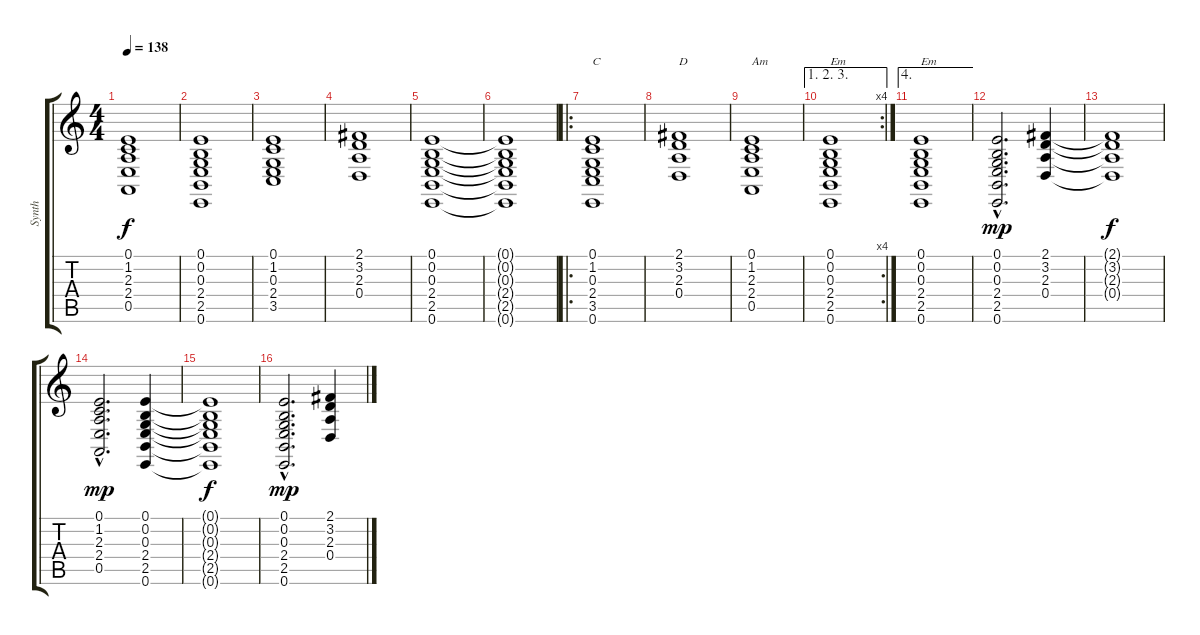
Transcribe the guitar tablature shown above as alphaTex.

\track ("Synth" "Synth") {instrument synthstrings1}
\staff {score tabs}
\tuning (E4 B3 G3 D3 A2 E2) {hide}
\ts (4 4)
\tempo 138
\clef g2
\ks c
(0.1 1.2 2.3 2.4 0.5).1{dy f} |
(0.1 0.2 0.3 2.4 2.5 0.6).1 |
(0.1 1.2 0.3 2.4 3.5).1 |
(2.1 3.2 2.3 0.4).1 |
(0.1 0.2 0.3 2.4 2.5 0.6).1 |
(0.1{t} 0.2{t} 0.3{t} 2.4{t} 2.5{t} 0.6{t}).1 |
\ro
(0.1 1.2 0.3 2.4 3.5 0.6).1{txt "C" volume 6 balance 13} |
(2.1 3.2 2.3 0.4).1{txt "D"} |
(0.1 1.2 2.3 2.4 0.5).1{txt "Am"} |
\ae (1 2 3)
\rc 4
(0.1 0.2 0.3 2.4 2.5 0.6).1{txt "Em"} |
\ae 4
(0.1 0.2 0.3 2.4 2.5 0.6).1{txt "Em"} |
(0.1{hac} 0.2{hac} 0.3{hac} 2.4{hac} 2.5{hac} 0.6{hac}).2{d dy mp volume 14} (2.1 3.2 2.3 0.4).4 |
(2.1{t} 3.2{t} 2.3{t} 0.4{t}).1{dy f} |
(0.1{hac} 1.2{hac} 2.3{hac} 2.4{hac} 0.5{hac}).2{d dy mp} (0.1 0.2 0.3 2.4 2.5 0.6).4 |
(0.1{t} 0.2{t} 0.3{t} 2.4{t} 2.5{t} 0.6{t}).1{dy f} |
(0.1{hac} 0.2{hac} 0.3{hac} 2.4{hac} 2.5{hac} 0.6{hac}).2{d dy mp volume 14} (2.1 3.2 2.3 0.4).4
